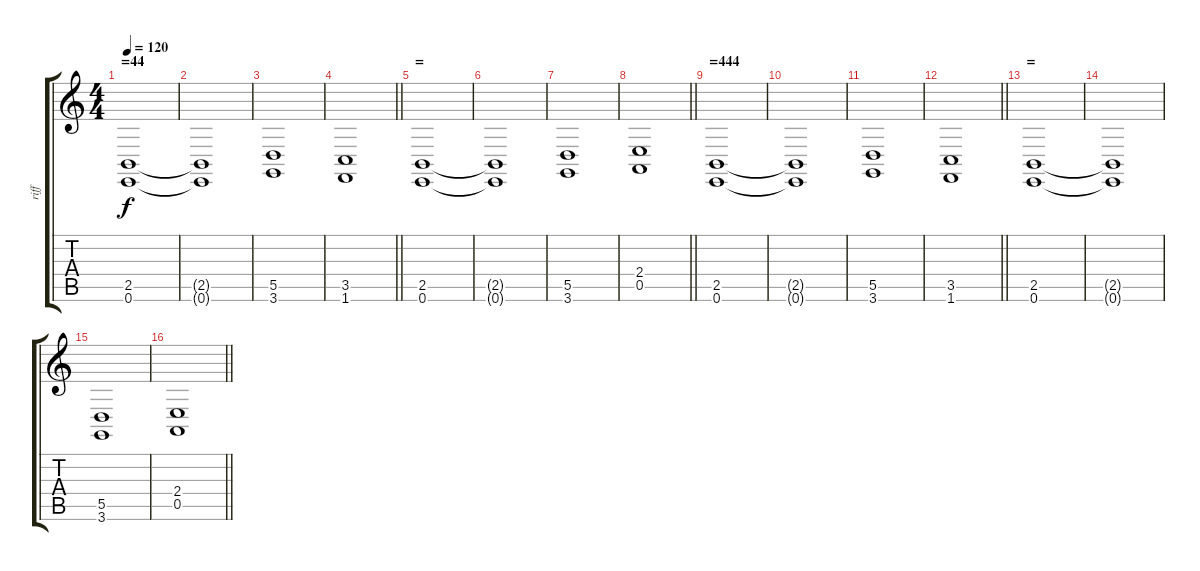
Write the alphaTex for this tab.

\track ("riff" "riff") {instrument lead2sawtooth}
\staff {score tabs}
\tuning (E4 B3 G3 D3 A2 E2) {hide}
\ts (4 4)
\section ("" "=44")
\tempo 120
\clef g2
\ks c
(2.5 0.6).1{dy f} |
(2.5{t} 0.6{t}).1 |
(5.5 3.6).1 |
\barLineRight lightlight
(3.5 1.6).1 |
\section ("" "=")
(2.5 0.6).1 |
(2.5{t} 0.6{t}).1 |
(5.5 3.6).1 |
\barLineRight lightlight
(2.4 0.5).1 |
\section ("" "=444")
(2.5 0.6).1 |
(2.5{t} 0.6{t}).1 |
(5.5 3.6).1 |
\barLineRight lightlight
(3.5 1.6).1 |
\section ("" "=")
(2.5 0.6).1 |
(2.5{t} 0.6{t}).1 |
(5.5 3.6).1 |
\barLineRight lightlight
(2.4 0.5).1
